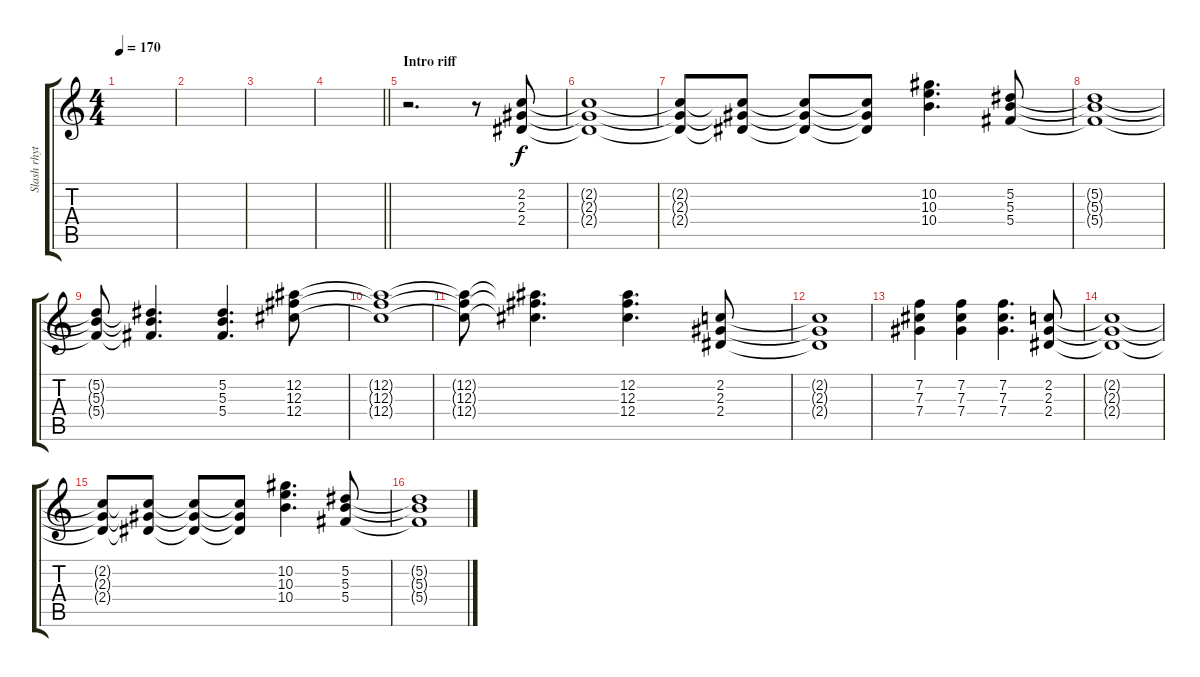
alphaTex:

\track ("Slash rhythm" "Slash rhyt") {instrument distortionguitar}
\staff {score tabs}
\tuning (Eb4 Bb3 Gb3 Db3 Ab2 Eb2) {hide}
\ts (4 4)
\tempo 170
\clef g2
\ks c
|
|
|
\barLineRight lightlight
|
\section ("" "Intro riff")
r.2{d} r.8 (2.2 2.3 2.4).8 |
(2.2{t} 2.3{t} 2.4{t}).1 |
(2.2{t} 2.3{t} 2.4{t}).8 (2.2{t} 2.3{t} 2.4{t}).8 (2.2{t} 2.3{t} 2.4{t}).8 (2.2{t} 2.3{t} 2.4{t}).8 (10.2 10.3 10.4).4{d} (5.2 5.3 5.4).8 |
(5.2{t} 5.3{t} 5.4{t}).1 |
(5.2{t} 5.3{t} 5.4{t}).8 (5.2{t} 5.3{t} 5.4{t}).4{d} (5.2 5.3 5.4).4{d} (12.2 12.3 12.4).8 |
(12.2{t} 12.3{t} 12.4{t}).1 |
(12.2{t} 12.3{t} 12.4{t}).8 (12.2{t} 12.3{t} 12.4{t}).4{d} (12.2 12.3 12.4).4{d} (2.2 2.3 2.4).8 |
(2.2{t} 2.3{t} 2.4{t}).1 |
(7.2 7.3 7.4).4 (7.2 7.3 7.4).4 (7.2 7.3 7.4).4{d} (2.2 2.3 2.4).8 |
(2.2{t} 2.3{t} 2.4{t}).1 |
(2.2{t} 2.3{t} 2.4{t}).8 (2.2{t} 2.3{t} 2.4{t}).8 (2.2{t} 2.3{t} 2.4{t}).8 (2.2{t} 2.3{t} 2.4{t}).8 (10.2 10.3 10.4).4{d} (5.2 5.3 5.4).8 |
(5.2{t} 5.3{t} 5.4{t}).1
